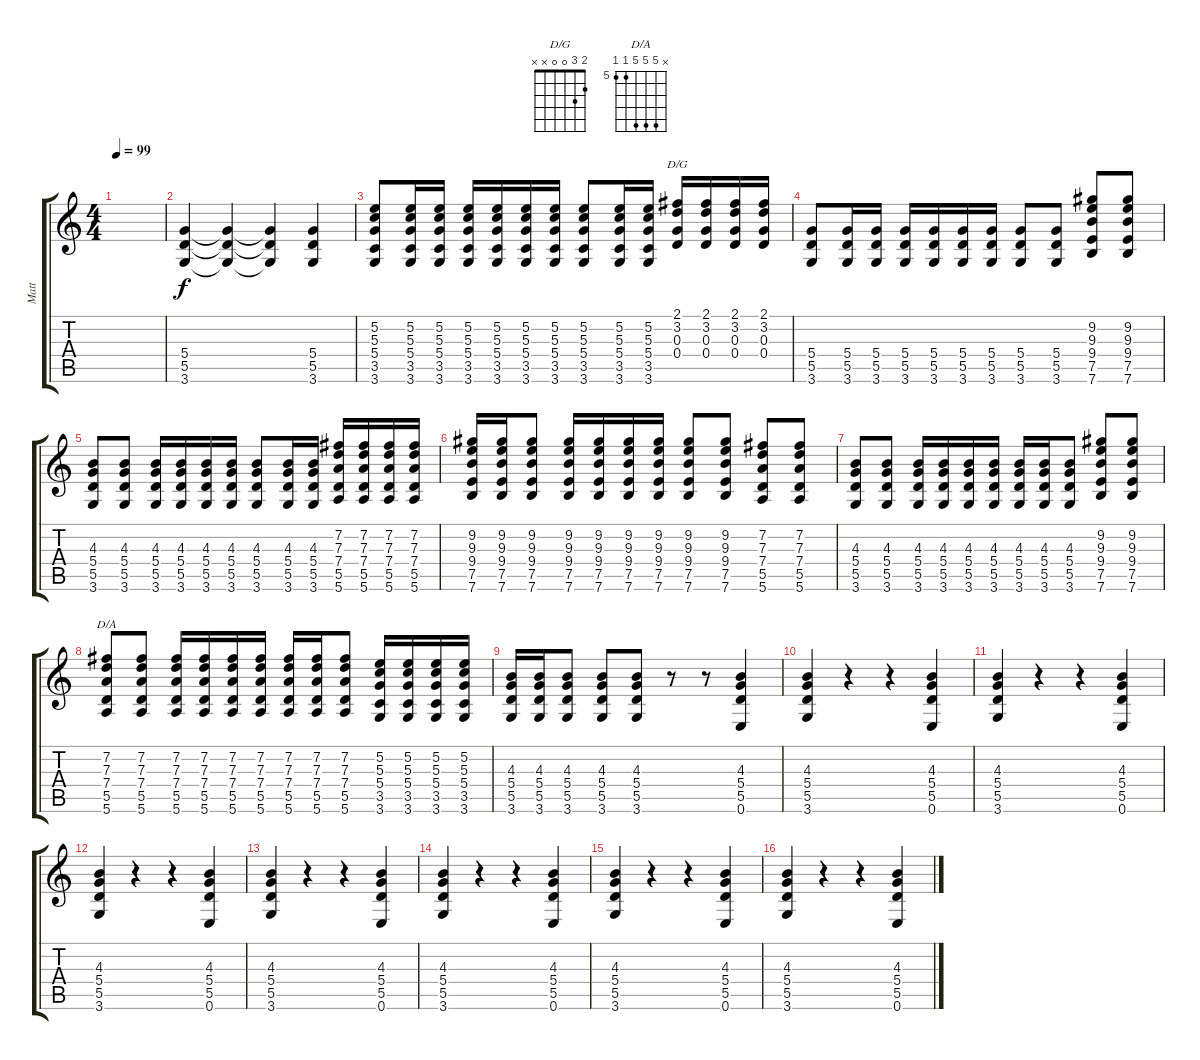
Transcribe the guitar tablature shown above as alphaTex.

\track ("Matt" "Matt") {instrument electricguitarclean}
\staff {score tabs}
\tuning (E4 B3 G3 D3 A2 E2) {hide}
\chord ("D/G" 2 3 0 0 x x)
\chord ("D/A" x 9 9 9 5 5) {firstfret 5}
\ts (4 4)
\tempo 99
\clef g2
\ks c
|
(5.4 5.5 3.6).4 (5.4{t} 5.5{t} 3.6{t}).4 (5.4{t} 5.5{t} 3.6{t}).4 (5.4 5.5 3.6).4 |
(5.2 5.3 5.4 3.5 3.6).8 (5.2 5.3 5.4 3.5 3.6).16 (5.2 5.3 5.4 3.5 3.6).16 (5.2 5.3 5.4 3.5 3.6).16 (5.2 5.3 5.4 3.5 3.6).16 (5.2 5.3 5.4 3.5 3.6).16 (5.2 5.3 5.4 3.5 3.6).16 (5.2 5.3 5.4 3.5 3.6).8 (5.2 5.3 5.4 3.5 3.6).16 (5.2 5.3 5.4 3.5 3.6).16 (2.1 3.2 0.3 0.4).16{ch "D/G"} (2.1 3.2 0.3 0.4).16 (2.1 3.2 0.3 0.4).16 (2.1 3.2 0.3 0.4).16 |
(5.4 5.5 3.6).8 (5.4 5.5 3.6).16 (5.4 5.5 3.6).16 (5.4 5.5 3.6).16 (5.4 5.5 3.6).16 (5.4 5.5 3.6).16 (5.4 5.5 3.6).16 (5.4 5.5 3.6).8 (5.4 5.5 3.6).8 (9.2 9.3 9.4 7.5 7.6).8 (9.2 9.3 9.4 7.5 7.6).8 |
(4.3 5.4 5.5 3.6).8 (4.3 5.4 5.5 3.6).8 (4.3 5.4 5.5 3.6).16 (4.3 5.4 5.5 3.6).16 (4.3 5.4 5.5 3.6).16 (4.3 5.4 5.5 3.6).16 (4.3 5.4 5.5 3.6).8 (4.3 5.4 5.5 3.6).16 (4.3 5.4 5.5 3.6).16 (7.2 7.3 7.4 5.5 5.6).16 (7.2 7.3 7.4 5.5 5.6).16 (7.2 7.3 7.4 5.5 5.6).16 (7.2 7.3 7.4 5.5 5.6).16 |
(9.2 9.3 9.4 7.5 7.6).16 (9.2 9.3 9.4 7.5 7.6).16 (9.2 9.3 9.4 7.5 7.6).8 (9.2 9.3 9.4 7.5 7.6).16 (9.2 9.3 9.4 7.5 7.6).16 (9.2 9.3 9.4 7.5 7.6).16 (9.2 9.3 9.4 7.5 7.6).16 (9.2 9.3 9.4 7.5 7.6).8 (9.2 9.3 9.4 7.5 7.6).8 (7.2 7.3 7.4 5.5 5.6).8 (7.2 7.3 7.4 5.5 5.6).8 |
(4.3 5.4 5.5 3.6).8 (4.3 5.4 5.5 3.6).8 (4.3 5.4 5.5 3.6).16 (4.3 5.4 5.5 3.6).16 (4.3 5.4 5.5 3.6).16 (4.3 5.4 5.5 3.6).16 (4.3 5.4 5.5 3.6).16 (4.3 5.4 5.5 3.6).16 (4.3 5.4 5.5 3.6).8 (9.2 9.3 9.4 7.5 7.6).8 (9.2 9.3 9.4 7.5 7.6).8 |
(7.2 7.3 7.4 5.5 5.6).8{ch "D/A"} (7.2 7.3 7.4 5.5 5.6).8 (7.2 7.3 7.4 5.5 5.6).16 (7.2 7.3 7.4 5.5 5.6).16 (7.2 7.3 7.4 5.5 5.6).16 (7.2 7.3 7.4 5.5 5.6).16 (7.2 7.3 7.4 5.5 5.6).16 (7.2 7.3 7.4 5.5 5.6).16 (7.2 7.3 7.4 5.5 5.6).8 (5.2 5.3 5.4 3.5 3.6).16 (5.2 5.3 5.4 3.5 3.6).16 (5.2 5.3 5.4 3.5 3.6).16 (5.2 5.3 5.4 3.5 3.6).16 |
(4.3 5.4 5.5 3.6).16 (4.3 5.4 5.5 3.6).16 (4.3 5.4 5.5 3.6).8 (4.3 5.4 5.5 3.6).8 (4.3 5.4 5.5 3.6).8 r.8 r.8 (4.3 5.4 5.5 0.6).4 |
(4.3 5.4 5.5 3.6).4 r.4 r.4 (4.3 5.4 5.5 0.6).4 |
(4.3 5.4 5.5 3.6).4 r.4 r.4 (4.3 5.4 5.5 0.6).4 |
(4.3 5.4 5.5 3.6).4 r.4 r.4 (4.3 5.4 5.5 0.6).4 |
(4.3 5.4 5.5 3.6).4 r.4 r.4 (4.3 5.4 5.5 0.6).4 |
(4.3 5.4 5.5 3.6).4 r.4 r.4 (4.3 5.4 5.5 0.6).4 |
(4.3 5.4 5.5 3.6).4 r.4 r.4 (4.3 5.4 5.5 0.6).4 |
(4.3 5.4 5.5 3.6).4 r.4 r.4 (4.3 5.4 5.5 0.6).4
